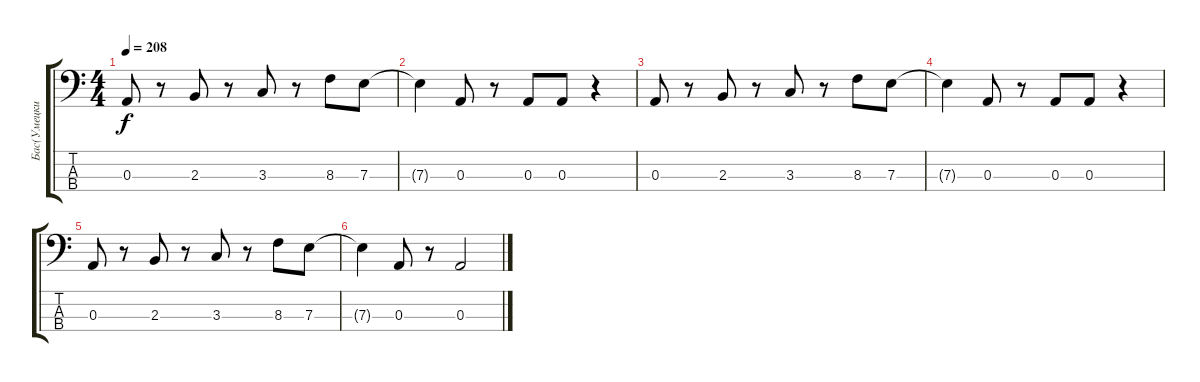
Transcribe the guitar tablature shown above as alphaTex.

\track ("Бас(Умецкий)" "Бас(Умецки") {instrument electricbassfinger}
\staff {score tabs}
\tuning (G2 D2 A1 E1) {hide}
\ts (4 4)
\tempo 208
\clef f4
\ks c
0.3.8{dy f} r.8 2.3.8 r.8 3.3.8 r.8 8.3.8 7.3.8 |
7.3{t}.4 0.3.8 r.8 0.3.8 0.3.8 r.4 |
0.3.8 r.8 2.3.8 r.8 3.3.8 r.8 8.3.8 7.3.8 |
7.3{t}.4 0.3.8 r.8 0.3.8 0.3.8 r.4 |
0.3.8 r.8 2.3.8 r.8 3.3.8 r.8 8.3.8 7.3.8 |
7.3{t}.4 0.3.8 r.8 0.3.2
